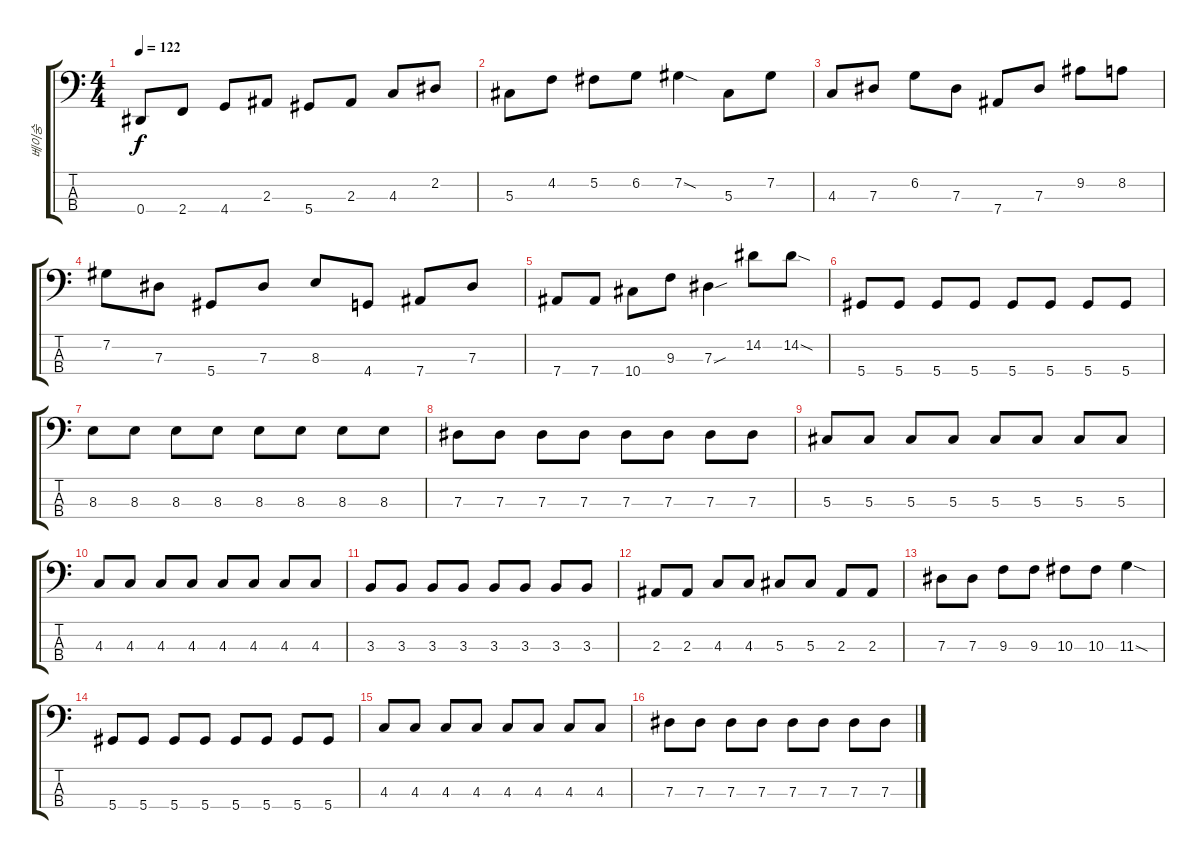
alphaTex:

\track ("베이숭" "베이숭") {instrument electricbassfinger}
\staff {score tabs}
\tuning (Gb2 Db2 Ab1 Eb1) {hide}
\ts (4 4)
\tempo 122
\clef f4
\ks c
0.4.8{dy f} 2.4.8 4.4.8 2.3.8 5.4.8 2.3.8 4.3.8 2.2.8 |
5.3.8 4.2.8 5.2.8 6.2.8 7.2{sod}.4 5.3.8 7.2.8 |
4.3.8 7.3.8 6.2.8 7.3.8 7.4.8 7.3.8 9.2.8 8.2.8 |
7.2.8 7.3.8 5.4.8 7.3.8 8.3.8 4.4.8 7.4.8 7.3.8 |
7.4.8 7.4.8 10.4.8 9.3.8 7.3{sou}.4 14.2.8 14.2{sod}.8 |
5.4.8 5.4.8 5.4.8 5.4.8 5.4.8 5.4.8 5.4.8 5.4.8 |
8.3.8 8.3.8 8.3.8 8.3.8 8.3.8 8.3.8 8.3.8 8.3.8 |
7.3.8 7.3.8 7.3.8 7.3.8 7.3.8 7.3.8 7.3.8 7.3.8 |
5.3.8 5.3.8 5.3.8 5.3.8 5.3.8 5.3.8 5.3.8 5.3.8 |
4.3.8 4.3.8 4.3.8 4.3.8 4.3.8 4.3.8 4.3.8 4.3.8 |
3.3.8 3.3.8 3.3.8 3.3.8 3.3.8 3.3.8 3.3.8 3.3.8 |
2.3.8 2.3.8 4.3.8 4.3.8 5.3.8 5.3.8 2.3.8 2.3.8 |
7.3.8 7.3.8 9.3.8 9.3.8 10.3.8 10.3.8 11.3{sod}.4 |
5.4.8 5.4.8 5.4.8 5.4.8 5.4.8 5.4.8 5.4.8 5.4.8 |
4.3.8 4.3.8 4.3.8 4.3.8 4.3.8 4.3.8 4.3.8 4.3.8 |
7.3.8 7.3.8 7.3.8 7.3.8 7.3.8 7.3.8 7.3.8 7.3.8
